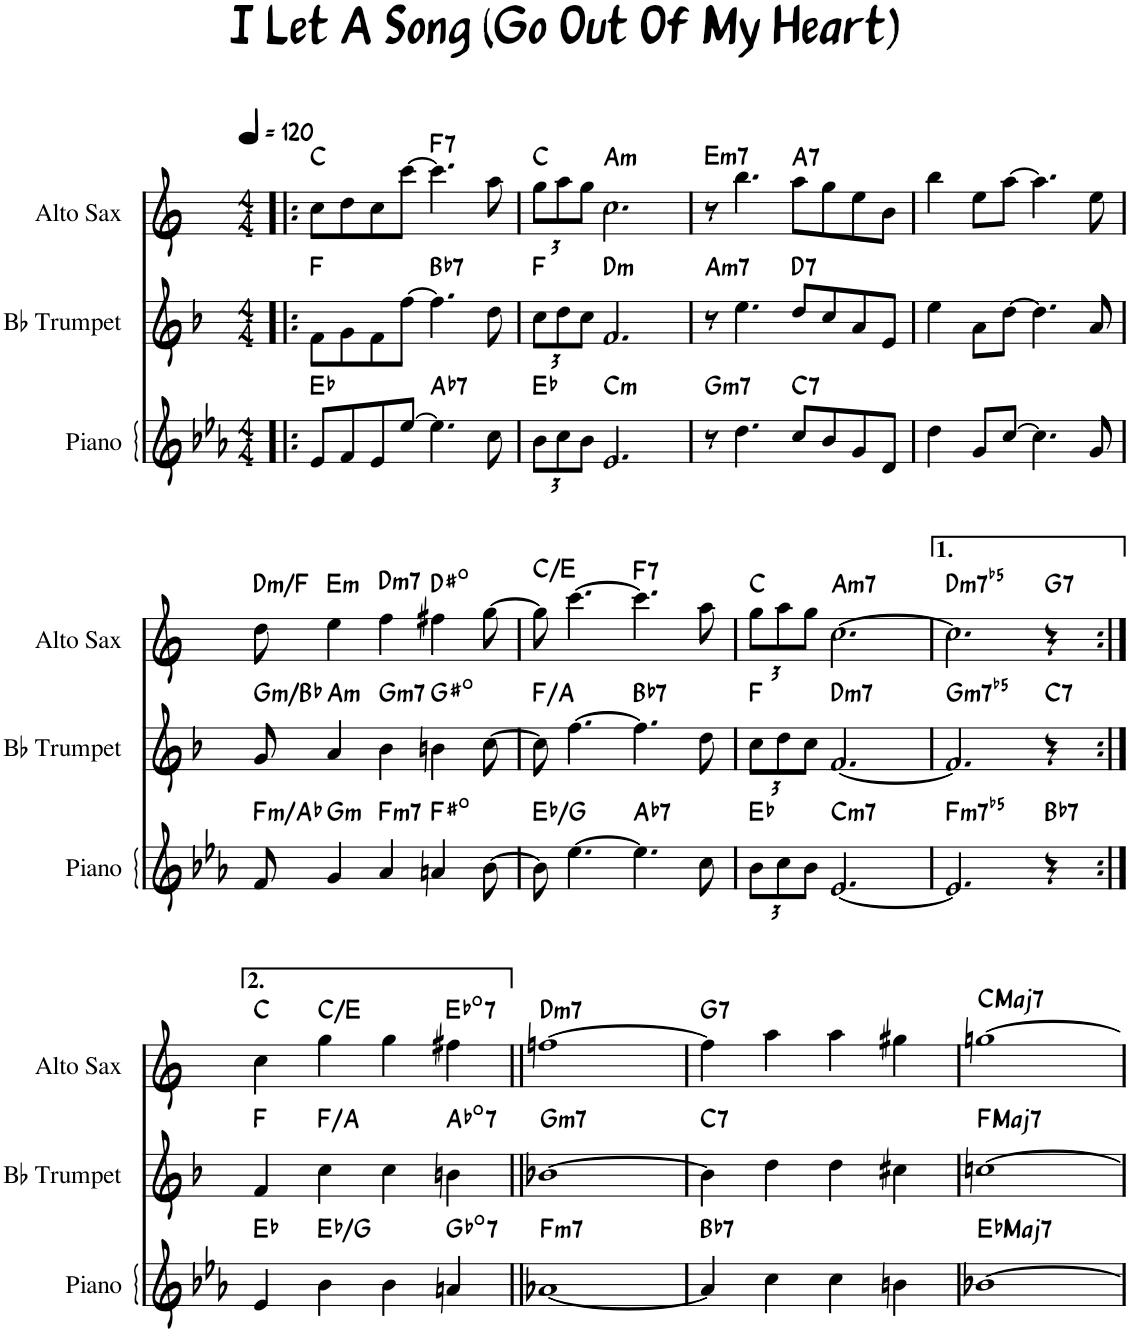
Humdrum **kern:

**kern	**harte	**kern	**harte	**kern	**harte
*part3	*part3	*part2	*part2	*part1	*part1
*staff3	*	*staff2	*	*staff1	*
*I"Piano	*	*I"Bb Trumpet	*	*I"Alto Sax	*
*I'Pno.	*	*I'Bb Tpt.	*	*I'Sax	*
*clefG2	*	*clefG2	*	*clefG2	*
*	*	*Trd1c2	*	*Trd5c9	*
*k[b-e-a-]	*	*k[b-]	*	*k[]	*
*M4/4	*	*M4/4	*	*M4/4	*
*MM120	*	*MM120	*	*MM120	*
=1!|:	=1!|:	=1!|:	=1!|:	=1!|:	=1!|:
8e-/L	Eb:maj	8f\L	F:maj	8cc\L	C:maj
8f/	.	8g\	.	8dd\	.
8e-/	.	8f\	.	8cc\	.
[8ee-/J	.	[8ff\J	.	[8ccc\J	.
!	!LO:H:kt=7	!	!LO:H:kt=7	!	!LO:H:kt=7
4.ee-\]	Ab:7	4.ff\]	Bb:7	4.ccc\]	F:7
8cc\	.	8dd\	.	8aa\	.
=2	=2	=2	=2	=2	=2
*Xbrackettup	*	*Xbrackettup	*	*Xbrackettup	*
12b-\L	Eb:maj	12cc\L	F:maj	12gg\L	C:maj
12cc\	.	12dd\	.	12aa\	.
12b-\J	.	12cc\J	.	12gg\J	.
!	!LO:H:kt=m	!	!LO:H:kt=m	!	!LO:H:kt=m
2.e-/	C:min	2.f/	D:min	2.cc\	A:min
=3	=3	=3	=3	=3	=3
!	!LO:H:kt=m7	!	!LO:H:kt=m7	!	!LO:H:kt=m7
8r	G:min7	8r	A:min7	8r	E:min7
4.dd\	.	4.ee\	.	4.bb\	.
!	!LO:H:kt=7	!	!LO:H:kt=7	!	!LO:H:kt=7
8cc/L	C:7	8dd/L	D:7	8aa\L	A:7
8b-/	.	8cc/	.	8gg\	.
8g/	.	8a/	.	8ee\	.
8d/J	.	8e/J	.	8b\J	.
=4	=4	=4	=4	=4	=4
4dd\	.	4ee\	.	4bb\	.
8g/L	.	8a\L	.	8ee\L	.
[8cc/J	.	[8dd\J	.	[8aa\J	.
4.cc\]	.	4.dd\]	.	4.aa\]	.
8g/	.	8a/	.	8ee\	.
!!LO:LB:g=z
=1	=1	=1	=1	=1	=1
!	!LO:H:kt=m	!	!LO:H:kt=m	!	!LO:H:kt=m
8f/	F:min/b3	8g/	G:min/b3	8dd\	D:min/b3
!	!LO:H:kt=m	!	!LO:H:kt=m	!	!LO:H:kt=m
4g/	G:min	4a/	A:min	4ee\	E:min
!	!LO:H:kt=m7	!	!LO:H:kt=m7	!	!LO:H:kt=m7
4a-/	F:min7	4b-\	G:min7	4ff\	D:min7
4an/	F#:dim	4bn\	G#:dim	4ff#X\	D#:dim
[8b-\	.	[8cc\	.	[8gg\	.
=2	=2	=2	=2	=2	=2
8b-\]	Eb:maj/3	8cc\]	F:maj/3	8gg\]	C:maj/3
[4.ee-\	.	[4.ff\	.	[4.ccc\	.
!	!LO:H:kt=7	!	!LO:H:kt=7	!	!LO:H:kt=7
4.ee-\]	Ab:7	4.ff\]	Bb:7	4.ccc\]	F:7
8cc\	.	8dd\	.	8aa\	.
=3	=3	=3	=3	=3	=3
12b-\L	Eb:maj	12cc\L	F:maj	12gg\L	C:maj
12cc\	.	12dd\	.	12aa\	.
12b-\J	.	12cc\J	.	12gg\J	.
!	!LO:H:kt=m7	!	!LO:H:kt=m7	!	!LO:H:kt=m7
[2.e-/	C:min7	[2.f/	D:min7	[2.cc\	A:min7
=4	=4	=4	=4	=4	=4
!	!LO:H:kt=m7b5	!	!LO:H:kt=m7b5	!	!LO:H:kt=m7b5
2.e-/]	F:hdim7	2.f/]	G:hdim7	2.cc\]	D:hdim7
!	!LO:H:kt=7	!	!LO:H:kt=7	!	!LO:H:kt=7
4r	Bb:7	4r	C:7	4r	G:7
!!LO:LB:g=z
=1:|!	=1:|!	=1:|!	=1:|!	=1:|!	=1:|!
4e-/	Eb:maj	4f/	F:maj	4cc\	C:maj
4b-\	Eb:maj/3	4cc\	F:maj/3	4gg\	C:maj/3
4b-\	.	4cc\	.	4gg\	.
!	!LO:H:kt=7	!	!LO:H:kt=7	!	!LO:H:kt=7
4an/	Gb:dim7	4bn\	Ab:dim7	4ff#X\	Eb:dim7
=2||	=2||	=2||	=2||	=2||	=2||
!	!LO:H:kt=m7	!	!LO:H:kt=m7	!	!LO:H:kt=m7
[1a-X	F:min7	[1b-X	G:min7	[1ffn	D:min7
=3	=3	=3	=3	=3	=3
!	!LO:H:kt=7	!	!LO:H:kt=7	!	!LO:H:kt=7
4a-/]	Bb:7	4b-\]	C:7	4ff\]	G:7
4cc\	.	4dd\	.	4aa\	.
4cc\	.	4dd\	.	4aa\	.
4bn\	.	4cc#X\	.	4gg#X\	.
=4	=4	=4	=4	=4	=4
!	!LO:H:kt=Maj7	!	!LO:H:kt=Maj7	!	!LO:H:kt=Maj7
[1b-X	Eb:maj7	[1ccn	F:maj7	[1ggn	C:maj7
=	=	=	=	=	=
*-	*-	*-	*-	*-	*-
